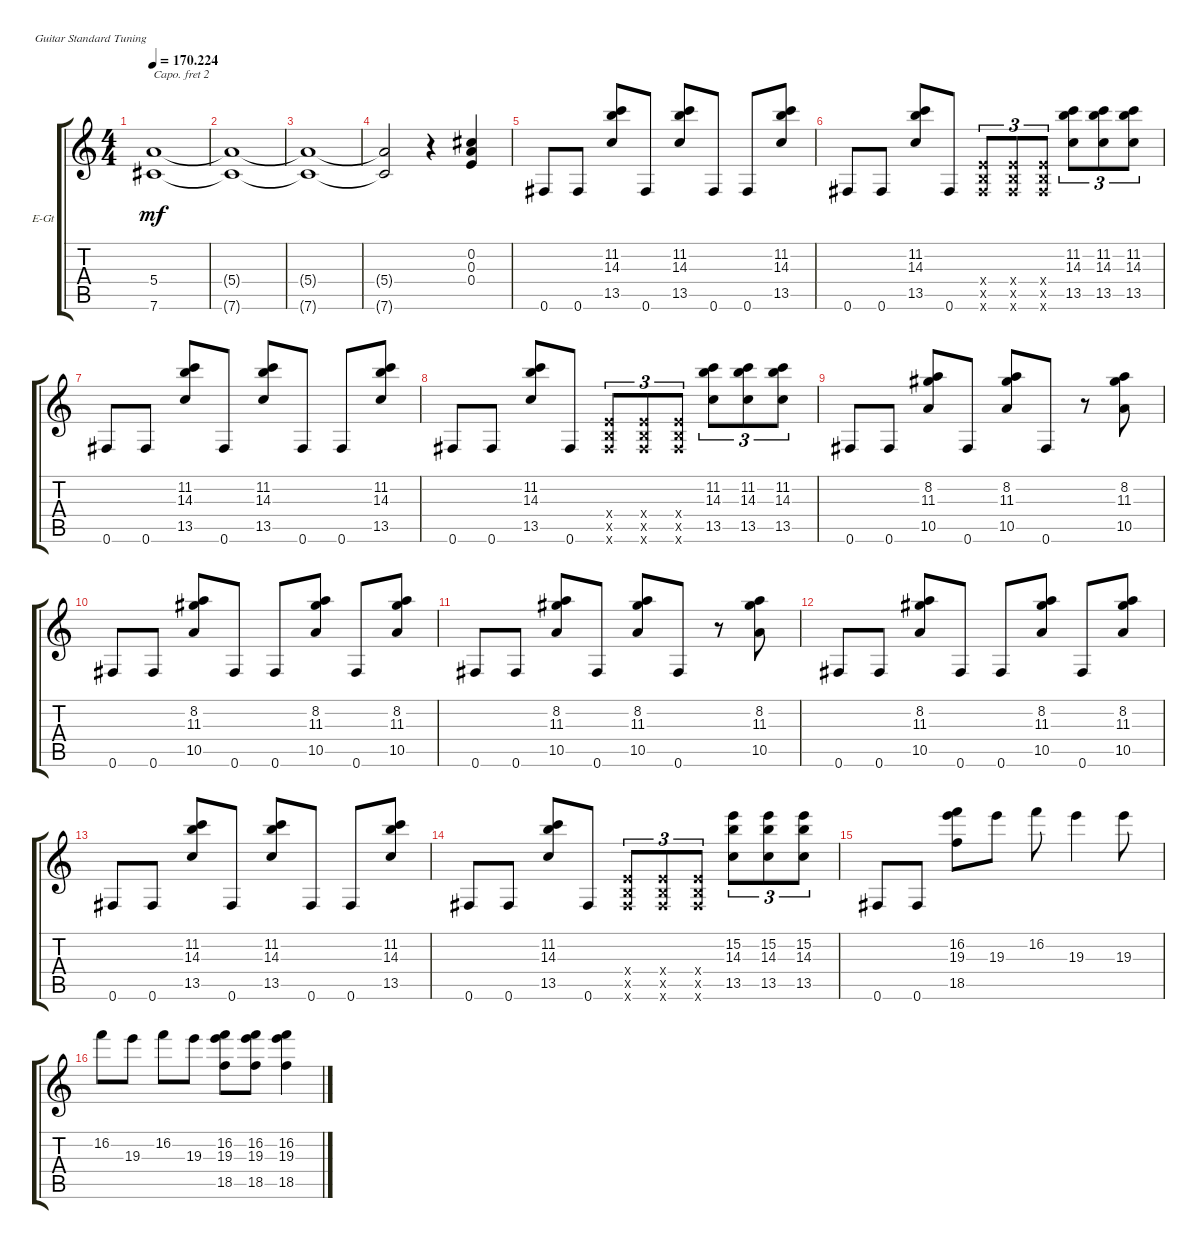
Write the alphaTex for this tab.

\defaultSystemsLayout 4
\bracketExtendMode groupsimilarinstruments
\firstSystemTrackNameOrientation horizontal
\otherSystemsTrackNameOrientation horizontal
\track ("Electric Guitar(Left)" "E-Gt") {instrument electricguitarclean}
\staff {score tabs}
\capo 2
\tuning (E4 B3 G3 D3 A2 E2)
\ts (4 4)
\tempo
170.224
\accidentals auto
\clef g2
\ottava regular
\simile none
\ks c
(5.4 7.6).1{dy mf} |
(5.4{t} 7.6{t}).1 |
(5.4{t} 7.6{t}).1 |
(5.4{t} 7.6{t}).2 r.4 (0.4 0.3 0.2).4 |
0.6.8 0.6.8 (14.3 11.2 13.5).8 0.6.8 (14.3 11.2 13.5).8 0.6.8 0.6.8 (14.3 11.2 13.5).8 |
0.6.8 0.6.8 (14.3 11.2 13.5).8 0.6.8 (0.5{x} 0.4{x} 0.6{x}).8{tu (3 2)} (0.5{x} 0.4{x} 0.6{x}).8{tu (3 2)} (0.5{x} 0.4{x} 0.6{x}).8{tu (3 2)} (14.3 11.2 13.5).8{tu (3 2)} (11.2 14.3 13.5).8{tu (3 2)} (11.2 14.3 13.5).8{tu (3 2)} |
0.6.8 0.6.8 (14.3 11.2 13.5).8 0.6.8 (14.3 11.2 13.5).8 0.6.8 0.6.8 (14.3 11.2 13.5).8 |
0.6.8 0.6.8 (14.3 11.2 13.5).8 0.6.8 (0.5{x} 0.4{x} 0.6{x}).8{tu (3 2)} (0.5{x} 0.4{x} 0.6{x}).8{tu (3 2)} (0.5{x} 0.4{x} 0.6{x}).8{tu (3 2)} (14.3 11.2 13.5).8{tu (3 2)} (11.2 14.3 13.5).8{tu (3 2)} (11.2 14.3 13.5).8{tu (3 2)} |
0.6.8 0.6.8 (11.3 8.2 10.5).8 0.6.8 (11.3 8.2 10.5).8 0.6.8 r.8 (11.3 8.2 10.5).8 |
0.6.8 0.6.8 (11.3 8.2 10.5).8 0.6.8 0.6.8 (11.3 8.2 10.5).8 0.6.8 (11.3 8.2 10.5).8 |
0.6.8 0.6.8 (11.3 8.2 10.5).8 0.6.8 (11.3 8.2 10.5).8 0.6.8 r.8 (11.3 8.2 10.5).8 |
0.6.8 0.6.8 (11.3 8.2 10.5).8 0.6.8 0.6.8 (11.3 8.2 10.5).8 0.6.8 (11.3 8.2 10.5).8 |
0.6.8 0.6.8 (14.3 11.2 13.5).8 0.6.8 (14.3 11.2 13.5).8 0.6.8 0.6.8 (14.3 11.2 13.5).8 |
0.6.8 0.6.8 (14.3 11.2 13.5).8 0.6.8 (0.5{x} 0.4{x} 0.6{x}).8{tu (3 2)} (0.5{x} 0.4{x} 0.6{x}).8{tu (3 2)} (0.5{x} 0.4{x} 0.6{x}).8{tu (3 2)} (14.3 15.2 13.5).8{tu (3 2)} (15.2 14.3 13.5).8{tu (3 2)} (15.2 14.3 13.5).8{tu (3 2)} |
0.6.8 0.6.8 (16.2 19.3 18.5).8 19.3.8 16.2.8 19.3.4 19.3.8 |
16.2.8 19.3.8 16.2.8 19.3.8 (19.3 16.2 18.5).8 (19.3 16.2 18.5).8 (19.3 16.2 18.5).4
